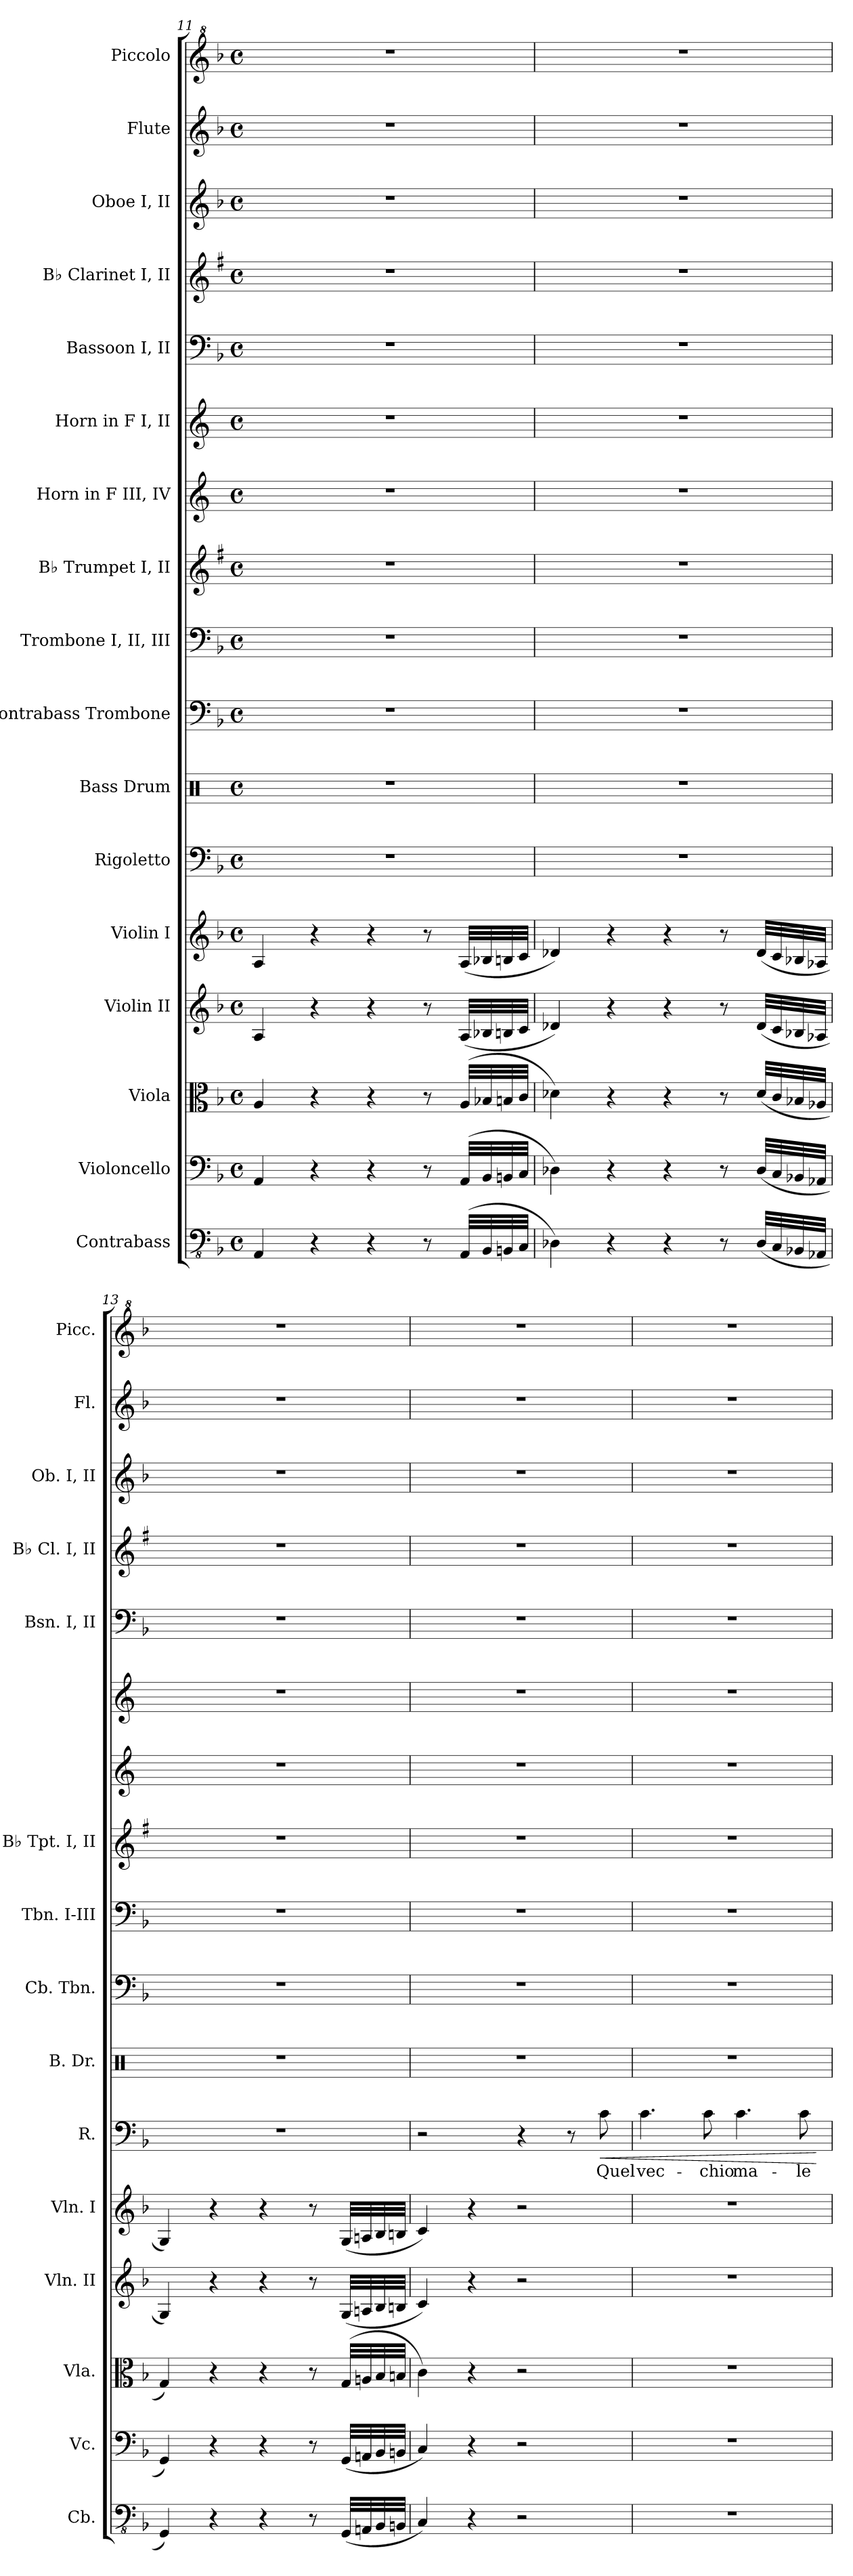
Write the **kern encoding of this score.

**kern	**kern	**kern	**kern	**kern	**kern	**text	**dynam	**kern	**kern	**kern	**kern	**kern	**kern	**kern	**kern	**kern	**kern	**kern
*part17	*part16	*part15	*part14	*part13	*part12	*part12	*part12	*part11	*part10	*part9	*part8	*part7	*part6	*part5	*part4	*part3	*part2	*part1
*staff17	*staff16	*staff15	*staff14	*staff13	*staff12	*staff12	*staff12	*staff11	*staff10	*staff9	*staff8	*staff7	*staff6	*staff5	*staff4	*staff3	*staff2	*staff1
*I"Contrabass	*I"Violoncello	*I"Viola	*I"Violin II	*I"Violin I	*I"Rigoletto	*	*	*I"Bass Drum	*I"Contrabass  Trombone	*I"Trombone I, II, III	*I"B♭ Trumpet I, II	*I"Horn in F III, IV	*I"Horn in F I, II	*I"Bassoon I, II	*I"B♭ Clarinet I, II	*I"Oboe I, II	*I"Flute	*I"Piccolo
*I'Cb.	*I'Vc.	*I'Vla.	*I'Vln. II	*I'Vln. I	*I'R.	*	*	*I'B. Dr.	*I'Cb.  Tbn.	*I'Tbn. I-III	*I'B♭ Tpt. I, II	*	*	*I'Bsn. I, II	*I'B♭ Cl. I, II	*I'Ob. I, II	*I'Fl.	*I'Picc.
*clefFv4	*clefF4	*clefC3	*clefG2	*clefG2	*clefF4	*	*	*clefX	*clefF4	*clefF4	*clefG2	*clefG2	*clefG2	*clefF4	*clefG2	*clefG2	*clefG2	*clefG^2
*	*	*	*	*	*	*	*	*	*	*	*ITrd1c2	*ITrd4c7	*ITrd4c7	*	*ITrd1c2	*	*	*ITrd-7c-12
*k[b-]	*k[b-]	*k[b-]	*k[b-]	*k[b-]	*k[b-]	*	*	*k[]	*k[b-]	*k[b-]	*k[b-]	*k[b-]	*k[b-]	*k[b-]	*k[b-]	*k[b-]	*k[b-]	*k[b-]
*M4/4	*M4/4	*M4/4	*M4/4	*M4/4	*M4/4	*	*	*M4/4	*M4/4	*M4/4	*M4/4	*M4/4	*M4/4	*M4/4	*M4/4	*M4/4	*M4/4	*M4/4
*met(c)	*met(c)	*met(c)	*met(c)	*met(c)	*met(c)	*	*	*met(c)	*met(c)	*met(c)	*met(c)	*met(c)	*met(c)	*met(c)	*met(c)	*met(c)	*met(c)	*met(c)
=11	=11	=11	=11	=11	=11	=11	=11	=11	=11	=11	=11	=11	=11	=11	=11	=11	=11	=11
4AAA/	4AA/	4A/	4A/	4A/	1r	.	.	1r	1r	1r	1r	1r	1r	1r	1r	1r	1r	1r
4r	4r	4r	4r	4r	.	.	.	.	.	.	.	.	.	.	.	.	.	.
4r	4r	4r	4r	4r	.	.	.	.	.	.	.	.	.	.	.	.	.	.
8r	8r	8r	8r	8r	.	.	.	.	.	.	.	.	.	.	.	.	.	.
(32AAA/LLL	(32AA/LLL	(32A/LLL	(32A/LLL	(32A/LLL	.	.	.	.	.	.	.	.	.	.	.	.	.	.
32BBB-/	32BB-/	32B-X/	32B-X/	32B-X/	.	.	.	.	.	.	.	.	.	.	.	.	.	.
32BBBn/	32BBn/	32Bn/	32Bn/	32Bn/	.	.	.	.	.	.	.	.	.	.	.	.	.	.
32CC/JJJ	32C/JJJ	32c/JJJ	32c/JJJ	32c/JJJ	.	.	.	.	.	.	.	.	.	.	.	.	.	.
=12	=12	=12	=12	=12	=12	=12	=12	=12	=12	=12	=12	=12	=12	=12	=12	=12	=12	=12
4DD-X\)	4D-X\)	4d-X\)	4d-X/)	4d-X/)	1r	.	.	1r	1r	1r	1r	1r	1r	1r	1r	1r	1r	1r
4r	4r	4r	4r	4r	.	.	.	.	.	.	.	.	.	.	.	.	.	.
4r	4r	4r	4r	4r	.	.	.	.	.	.	.	.	.	.	.	.	.	.
8r	8r	8r	8r	8r	.	.	.	.	.	.	.	.	.	.	.	.	.	.
(32DD-/LLL	(32D-/LLL	(32d-/LLL	(32d-/LLL	(32d-/LLL	.	.	.	.	.	.	.	.	.	.	.	.	.	.
32CC/	32C/	32c/	32c/	32c/	.	.	.	.	.	.	.	.	.	.	.	.	.	.
32BBB-X/	32BB-X/	32B-X/	32B-X/	32B-X/	.	.	.	.	.	.	.	.	.	.	.	.	.	.
32AAA-X/JJJ	32AA-X/JJJ	32A-X/JJJ	32A-X/JJJ	32A-X/JJJ	.	.	.	.	.	.	.	.	.	.	.	.	.	.
=13	=13	=13	=13	=13	=13	=13	=13	=13	=13	=13	=13	=13	=13	=13	=13	=13	=13	=13
4GGG/)	4GG/)	4G/)	4G/)	4G/)	1r	.	.	1r	1r	1r	1r	1r	1r	1r	1r	1r	1r	1r
4r	4r	4r	4r	4r	.	.	.	.	.	.	.	.	.	.	.	.	.	.
4r	4r	4r	4r	4r	.	.	.	.	.	.	.	.	.	.	.	.	.	.
8r	8r	8r	8r	8r	.	.	.	.	.	.	.	.	.	.	.	.	.	.
(32GGG/LLL	(32GG/LLL	(32G/LLL	(32G/LLL	(32G/LLL	.	.	.	.	.	.	.	.	.	.	.	.	.	.
32AAAn/	32AAn/	32An/	32An/	32An/	.	.	.	.	.	.	.	.	.	.	.	.	.	.
32BBB-/	32BB-/	32B-/	32B-/	32B-/	.	.	.	.	.	.	.	.	.	.	.	.	.	.
32BBBn/JJJ	32BBn/JJJ	32Bn/JJJ	32Bn/JJJ	32Bn/JJJ	.	.	.	.	.	.	.	.	.	.	.	.	.	.
!!LO:PB:g=z
=14	=14	=14	=14	=14	=14	=14	=14	=14	=14	=14	=14	=14	=14	=14	=14	=14	=14	=14
4CC/)	4C/)	4c\)	4c/)	4c/)	2r	.	.	1r	1r	1r	1r	1r	1r	1r	1r	1r	1r	1r
4r	4r	4r	4r	4r	.	.	.	.	.	.	.	.	.	.	.	.	.	.
2r	2r	2r	2r	2r	4r	.	.	.	.	.	.	.	.	.	.	.	.	.
.	.	.	.	.	8r	.	.	.	.	.	.	.	.	.	.	.	.	.
!	!	!	!	!	!	!	!LO:HP:b	!	!	!	!	!	!	!	!	!	!	!
.	.	.	.	.	8c\	Quel	<	.	.	.	.	.	.	.	.	.	.	.
=15	=15	=15	=15	=15	=15	=15	=15	=15	=15	=15	=15	=15	=15	=15	=15	=15	=15	=15
1r	1r	1r	1r	1r	4.c\	vec-	.	1r	1r	1r	1r	1r	1r	1r	1r	1r	1r	1r
.	.	.	.	.	8c\	-chio	.	.	.	.	.	.	.	.	.	.	.	.
.	.	.	.	.	4.c\	ma-	.	.	.	.	.	.	.	.	.	.	.	.
.	.	.	.	.	8c\	-le-	.	.	.	.	.	.	.	.	.	.	.	.
.	.	.	.	.	.	.	[	.	.	.	.	.	.	.	.	.	.	.
=	=	=	=	=	=	=	=	=	=	=	=	=	=	=	=	=	=	=
*-	*-	*-	*-	*-	*-	*-	*-	*-	*-	*-	*-	*-	*-	*-	*-	*-	*-	*-
